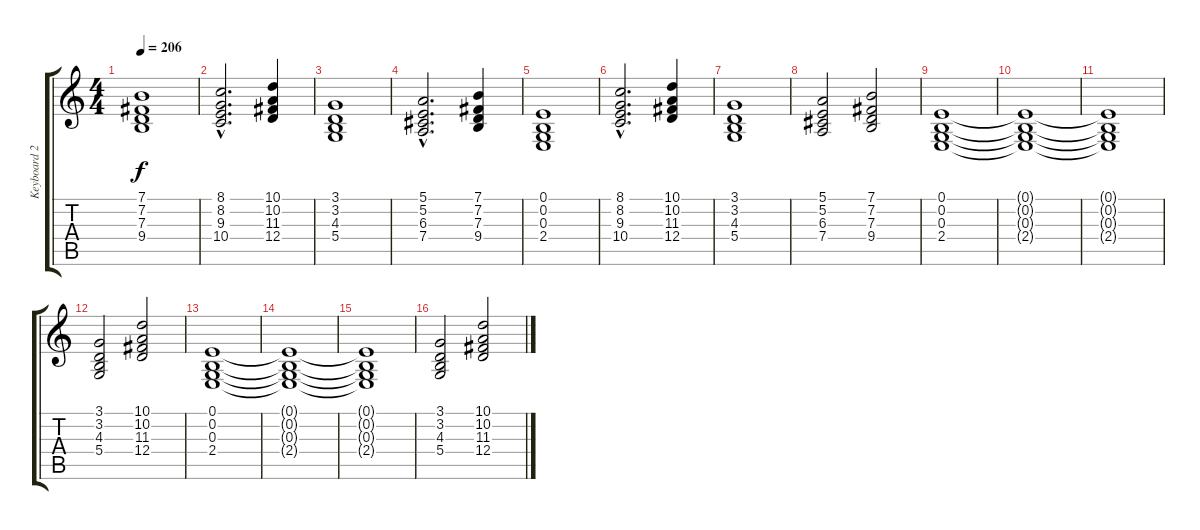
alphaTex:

\track ("Keyboard 2" "Keyboard 2") {instrument choiraahs}
\staff {score tabs}
\tuning (E4 B3 G3 D3 A2 E2) {hide}
\ts (4 4)
\tempo 206
\clef g2
\ks c
(7.1 7.2 7.3 9.4).1{dy f} |
(8.1{hac} 8.2{hac} 9.3{hac} 10.4{hac}).2{d} (10.1 10.2 11.3 12.4).4 |
(3.1 3.2 4.3 5.4).1 |
(5.1{hac} 5.2{hac} 6.3{hac} 7.4{hac}).2{d} (7.1 7.2 7.3 9.4).4 |
(0.1 0.2 0.3 2.4).1 |
(8.1{hac} 8.2{hac} 9.3{hac} 10.4{hac}).2{d} (10.1 10.2 11.3 12.4).4 |
(3.1 3.2 4.3 5.4).1 |
(5.1 5.2 6.3 7.4).2 (7.1 7.2 7.3 9.4).2 |
(0.1 0.2 0.3 2.4).1 |
(0.1{t} 0.2{t} 0.3{t} 2.4{t}).1 |
(0.1{t} 0.2{t} 0.3{t} 2.4{t}).1 |
(3.1 3.2 4.3 5.4).2 (10.1 10.2 11.3 12.4).2 |
(0.1 0.2 0.3 2.4).1 |
(0.1{t} 0.2{t} 0.3{t} 2.4{t}).1 |
(0.1{t} 0.2{t} 0.3{t} 2.4{t}).1 |
(3.1 3.2 4.3 5.4).2 (10.1 10.2 11.3 12.4).2
